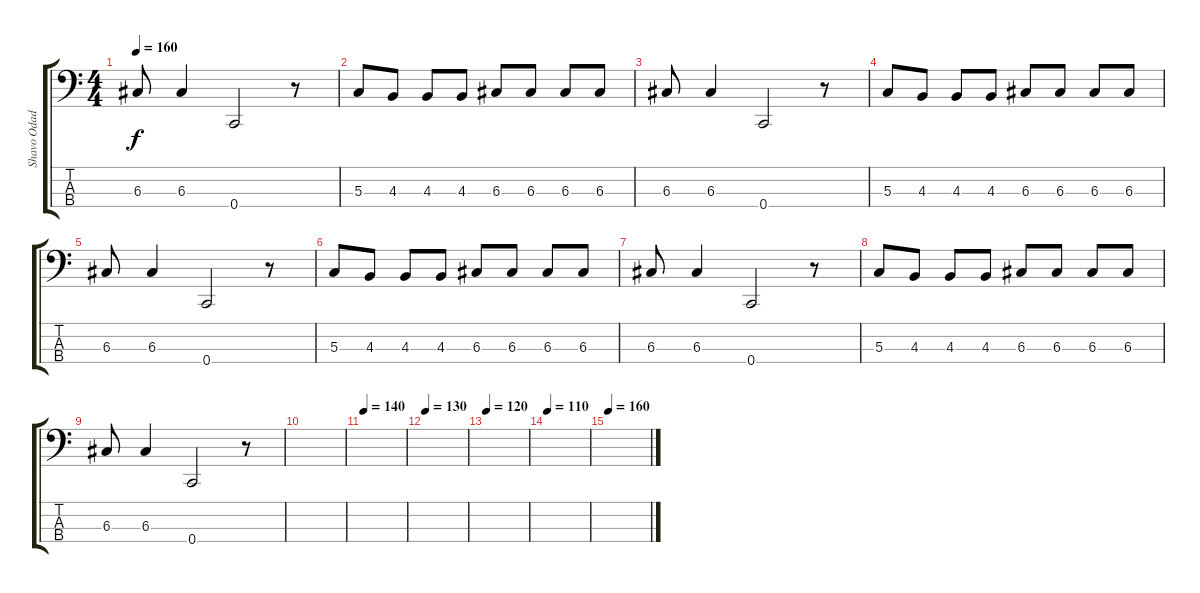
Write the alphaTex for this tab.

\track ("Shavo Odadjian(Bass)" "Shavo Odad") {instrument electricbasspick}
\staff {score tabs}
\tuning (F2 C2 G1 C1) {hide}
\ts (4 4)
\tempo 160
\clef f4
\ks c
6.3.8{dy f} 6.3.4 0.4.2 r.8 |
5.3.8 4.3.8 4.3.8 4.3.8 6.3.8 6.3.8 6.3.8 6.3.8 |
6.3.8 6.3.4 0.4.2 r.8 |
5.3.8 4.3.8 4.3.8 4.3.8 6.3.8 6.3.8 6.3.8 6.3.8 |
6.3.8 6.3.4 0.4.2 r.8 |
5.3.8 4.3.8 4.3.8 4.3.8 6.3.8 6.3.8 6.3.8 6.3.8 |
6.3.8 6.3.4 0.4.2 r.8 |
5.3.8 4.3.8 4.3.8 4.3.8 6.3.8 6.3.8 6.3.8 6.3.8 |
6.3.8 6.3.4 0.4.2 r.8 |
|
\tempo 140
|
\tempo 130
|
\tempo 120
|
\tempo 110
|
\tempo 160
